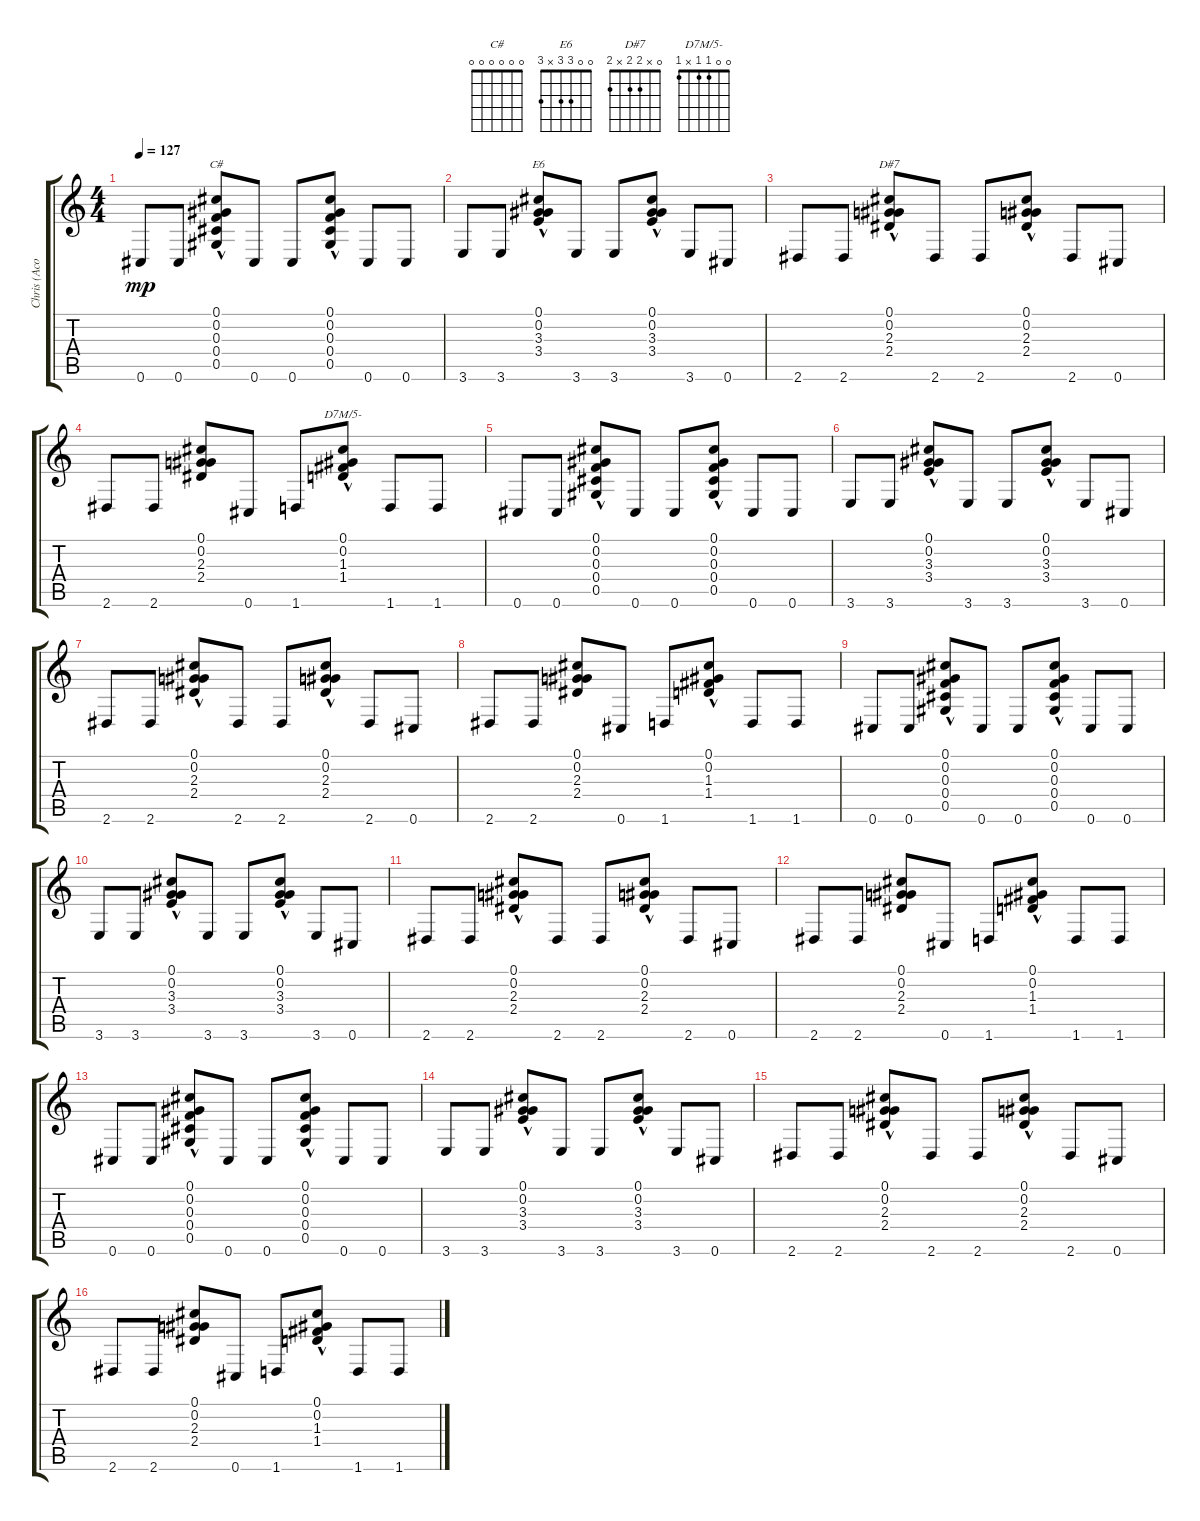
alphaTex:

\track ("Chris (Acoustic 2 Overdub) See Above" "Chris (Aco") {instrument acousticguitarnylon}
\staff {score tabs}
\tuning (Db4 Ab3 F3 Db3 Ab2 Db2) {hide}
\chord ("C#" 0 0 0 0 0 0)
\chord ("E6" 0 0 3 3 x 3)
\chord ("D#7" 0 x 2 2 x 2)
\chord ("D7M/5-" 0 0 1 1 x 1)
\ts (4 4)
\tempo 127
\clef g2
\ks c
0.6.8{dy mp} 0.6.8 (0.1{hac} 0.2{hac} 0.3{hac} 0.4{hac} 0.5).8{ch "C#"} 0.6.8 0.6.8 (0.1{hac} 0.2{hac} 0.3{hac} 0.4{hac} 0.5).8 0.6.8 0.6.8 |
3.6.8 3.6.8 (0.1{hac} 0.2{hac} 3.3{hac} 3.4{hac}).8{ch "E6"} 3.6.8 3.6.8 (0.1{hac} 0.2{hac} 3.3{hac} 3.4{hac}).8 3.6.8 0.6.8 |
2.6.8 2.6.8 (0.1{hac} 0.2{hac} 2.3{hac} 2.4{hac}).8{ch "D#7"} 2.6.8 2.6.8 (0.1{hac} 0.2{hac} 2.3{hac} 2.4{hac}).8 2.6.8 0.6.8 |
2.6.8 2.6.8 (0.1 0.2 2.3 2.4).8 0.6.8 1.6.8 (0.1{hac} 0.2{hac} 1.3{hac} 1.4).8{ch "D7M/5-"} 1.6.8 1.6.8 |
0.6.8 0.6.8 (0.1{hac} 0.2{hac} 0.3{hac} 0.4{hac} 0.5).8 0.6.8 0.6.8 (0.1{hac} 0.2{hac} 0.3{hac} 0.4{hac} 0.5).8 0.6.8 0.6.8 |
3.6.8 3.6.8 (0.1{hac} 0.2{hac} 3.3{hac} 3.4{hac}).8 3.6.8 3.6.8 (0.1{hac} 0.2{hac} 3.3{hac} 3.4{hac}).8 3.6.8 0.6.8 |
2.6.8 2.6.8 (0.1{hac} 0.2{hac} 2.3{hac} 2.4{hac}).8 2.6.8 2.6.8 (0.1{hac} 0.2{hac} 2.3{hac} 2.4{hac}).8 2.6.8 0.6.8 |
2.6.8 2.6.8 (0.1 0.2 2.3 2.4).8 0.6.8 1.6.8 (0.1{hac} 0.2{hac} 1.3{hac} 1.4).8 1.6.8 1.6.8 |
0.6.8 0.6.8 (0.1{hac} 0.2{hac} 0.3{hac} 0.4{hac} 0.5).8 0.6.8 0.6.8 (0.1{hac} 0.2{hac} 0.3{hac} 0.4{hac} 0.5).8 0.6.8 0.6.8 |
3.6.8 3.6.8 (0.1{hac} 0.2{hac} 3.3{hac} 3.4{hac}).8 3.6.8 3.6.8 (0.1{hac} 0.2{hac} 3.3{hac} 3.4{hac}).8 3.6.8 0.6.8 |
2.6.8 2.6.8 (0.1{hac} 0.2{hac} 2.3{hac} 2.4{hac}).8 2.6.8 2.6.8 (0.1{hac} 0.2{hac} 2.3{hac} 2.4{hac}).8 2.6.8 0.6.8 |
2.6.8 2.6.8 (0.1 0.2 2.3 2.4).8 0.6.8 1.6.8 (0.1{hac} 0.2{hac} 1.3{hac} 1.4).8 1.6.8 1.6.8 |
0.6.8 0.6.8 (0.1{hac} 0.2{hac} 0.3{hac} 0.4{hac} 0.5).8 0.6.8 0.6.8 (0.1{hac} 0.2{hac} 0.3{hac} 0.4{hac} 0.5).8 0.6.8 0.6.8 |
3.6.8 3.6.8 (0.1{hac} 0.2{hac} 3.3{hac} 3.4{hac}).8 3.6.8 3.6.8 (0.1{hac} 0.2{hac} 3.3{hac} 3.4{hac}).8 3.6.8 0.6.8 |
2.6.8 2.6.8 (0.1{hac} 0.2{hac} 2.3{hac} 2.4{hac}).8 2.6.8 2.6.8 (0.1{hac} 0.2{hac} 2.3{hac} 2.4{hac}).8 2.6.8 0.6.8 |
2.6.8 2.6.8 (0.1 0.2 2.3 2.4).8 0.6.8 1.6.8 (0.1{hac} 0.2{hac} 1.3{hac} 1.4).8 1.6.8 1.6.8
